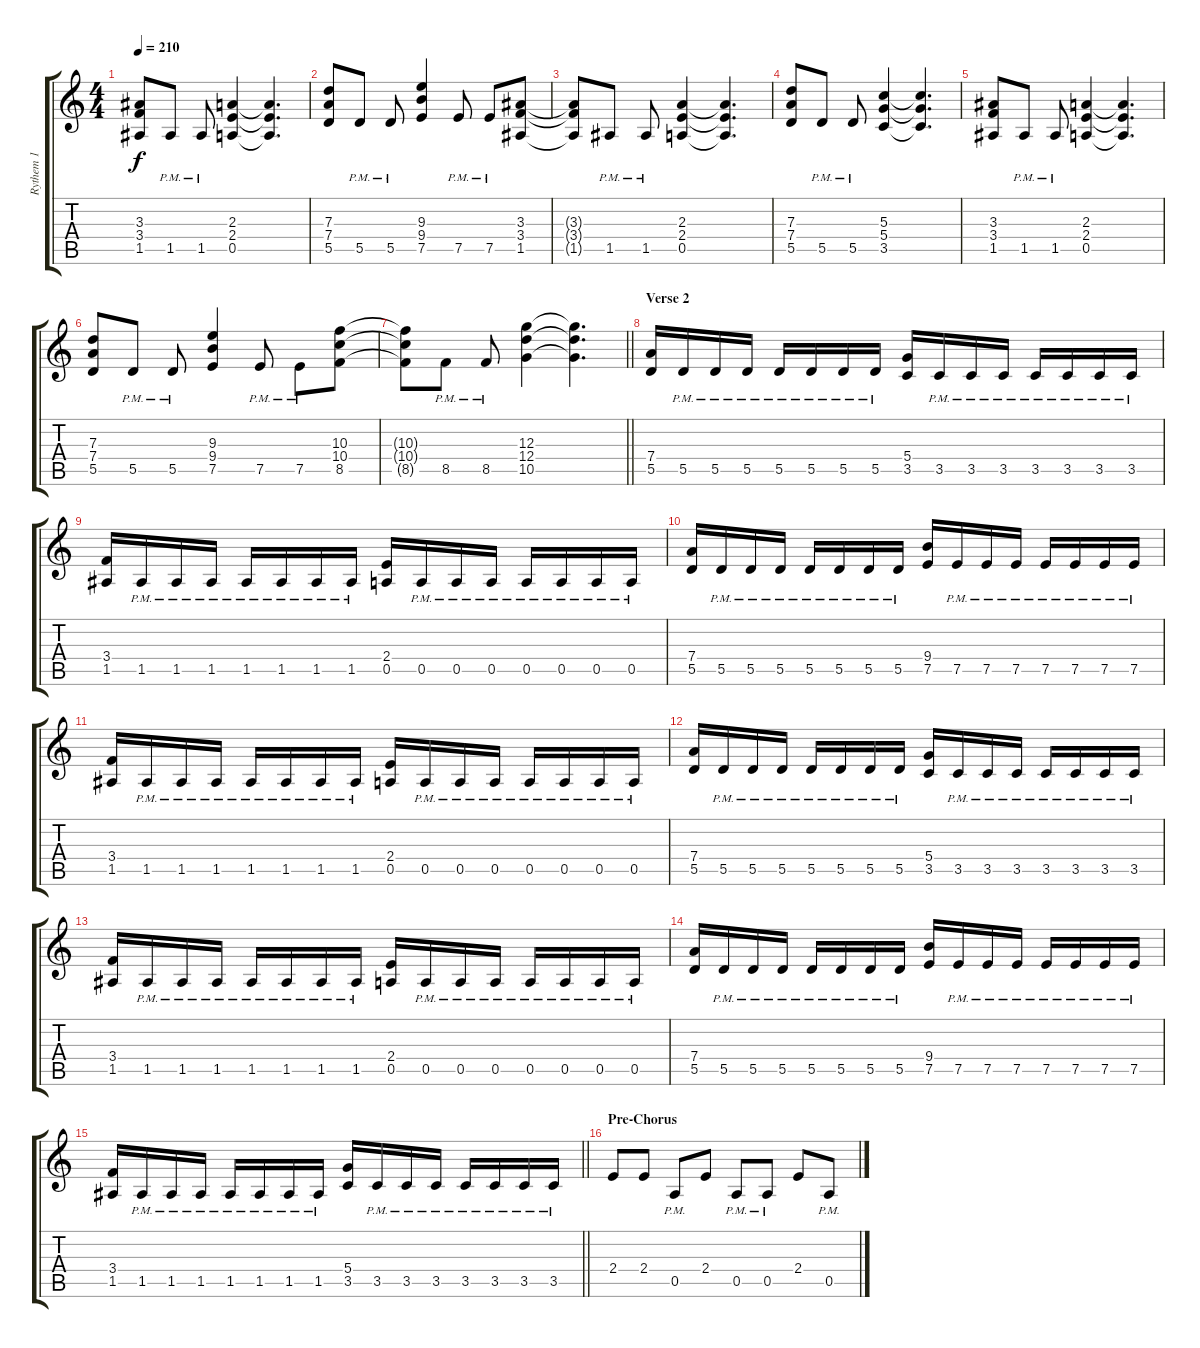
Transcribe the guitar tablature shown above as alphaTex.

\track ("Rythem 1" "Rythem 1") {instrument distortionguitar}
\staff {score tabs}
\tuning (E4 B3 G3 D3 A2 D2) {hide}
\ts (4 4)
\tempo 210
\clef g2
\ks c
(3.3 3.4 1.5).8{dy f} 1.5{pm}.8 1.5{pm}.8 (2.3 2.4 0.5).4 (2.3{t} 2.4{t} 0.5{t}).4{d} |
(7.3 7.4 5.5).8 5.5{pm}.8 5.5{pm}.8 (9.3 9.4 7.5).4 7.5{pm}.8 7.5{pm}.8 (3.3 3.4 1.5).8 |
(3.3{t} 3.4{t} 1.5{t}).8 1.5{pm}.8 1.5{pm}.8 (2.3 2.4 0.5).4 (2.3{t} 2.4{t} 0.5{t}).4{d} |
(7.3 7.4 5.5).8 5.5{pm}.8 5.5{pm}.8 (5.3 5.4 3.5).4 (5.3{t} 5.4{t} 3.5{t}).4{d} |
(3.3 3.4 1.5).8 1.5{pm}.8 1.5{pm}.8 (2.3 2.4 0.5).4 (2.3{t} 2.4{t} 0.5{t}).4{d} |
(7.3 7.4 5.5).8 5.5{pm}.8 5.5{pm}.8 (9.3 9.4 7.5).4 7.5{pm}.8 7.5{pm}.8 (10.3 10.4 8.5).8 |
\barLineRight lightlight
(10.3{t} 10.4{t} 8.5{t}).8 8.5{pm}.8 8.5{pm}.8 (12.3 12.4 10.5).4 (12.3{t} 12.4{t} 10.5{t}).4{d} |
\section ("" "Verse 2")
(7.4 5.5).16 5.5{pm}.16 5.5{pm}.16 5.5{pm}.16 5.5{pm}.16 5.5{pm}.16 5.5{pm}.16 5.5{pm}.16 (5.4 3.5).16 3.5{pm}.16 3.5{pm}.16 3.5{pm}.16 3.5{pm}.16 3.5{pm}.16 3.5{pm}.16 3.5{pm}.16 |
(3.4 1.5).16 1.5{pm}.16 1.5{pm}.16 1.5{pm}.16 1.5{pm}.16 1.5{pm}.16 1.5{pm}.16 1.5{pm}.16 (2.4 0.5).16 0.5{pm}.16 0.5{pm}.16 0.5{pm}.16 0.5{pm}.16 0.5{pm}.16 0.5{pm}.16 0.5{pm}.16 |
(7.4 5.5).16 5.5{pm}.16 5.5{pm}.16 5.5{pm}.16 5.5{pm}.16 5.5{pm}.16 5.5{pm}.16 5.5{pm}.16 (9.4 7.5).16 7.5{pm}.16 7.5{pm}.16 7.5{pm}.16 7.5{pm}.16 7.5{pm}.16 7.5{pm}.16 7.5{pm}.16 |
(3.4 1.5).16 1.5{pm}.16 1.5{pm}.16 1.5{pm}.16 1.5{pm}.16 1.5{pm}.16 1.5{pm}.16 1.5{pm}.16 (2.4 0.5).16 0.5{pm}.16 0.5{pm}.16 0.5{pm}.16 0.5{pm}.16 0.5{pm}.16 0.5{pm}.16 0.5{pm}.16 |
(7.4 5.5).16 5.5{pm}.16 5.5{pm}.16 5.5{pm}.16 5.5{pm}.16 5.5{pm}.16 5.5{pm}.16 5.5{pm}.16 (5.4 3.5).16 3.5{pm}.16 3.5{pm}.16 3.5{pm}.16 3.5{pm}.16 3.5{pm}.16 3.5{pm}.16 3.5{pm}.16 |
(3.4 1.5).16 1.5{pm}.16 1.5{pm}.16 1.5{pm}.16 1.5{pm}.16 1.5{pm}.16 1.5{pm}.16 1.5{pm}.16 (2.4 0.5).16 0.5{pm}.16 0.5{pm}.16 0.5{pm}.16 0.5{pm}.16 0.5{pm}.16 0.5{pm}.16 0.5{pm}.16 |
(7.4 5.5).16 5.5{pm}.16 5.5{pm}.16 5.5{pm}.16 5.5{pm}.16 5.5{pm}.16 5.5{pm}.16 5.5{pm}.16 (9.4 7.5).16 7.5{pm}.16 7.5{pm}.16 7.5{pm}.16 7.5{pm}.16 7.5{pm}.16 7.5{pm}.16 7.5{pm}.16 |
\barLineRight lightlight
(3.4 1.5).16 1.5{pm}.16 1.5{pm}.16 1.5{pm}.16 1.5{pm}.16 1.5{pm}.16 1.5{pm}.16 1.5{pm}.16 (5.4 3.5).16 3.5{pm}.16 3.5{pm}.16 3.5{pm}.16 3.5{pm}.16 3.5{pm}.16 3.5{pm}.16 3.5{pm}.16 |
\section ("" "Pre-Chorus")
2.4.8 2.4.8 0.5{pm}.8 2.4.8 0.5{pm}.8 0.5{pm}.8 2.4.8 0.5{pm}.8
